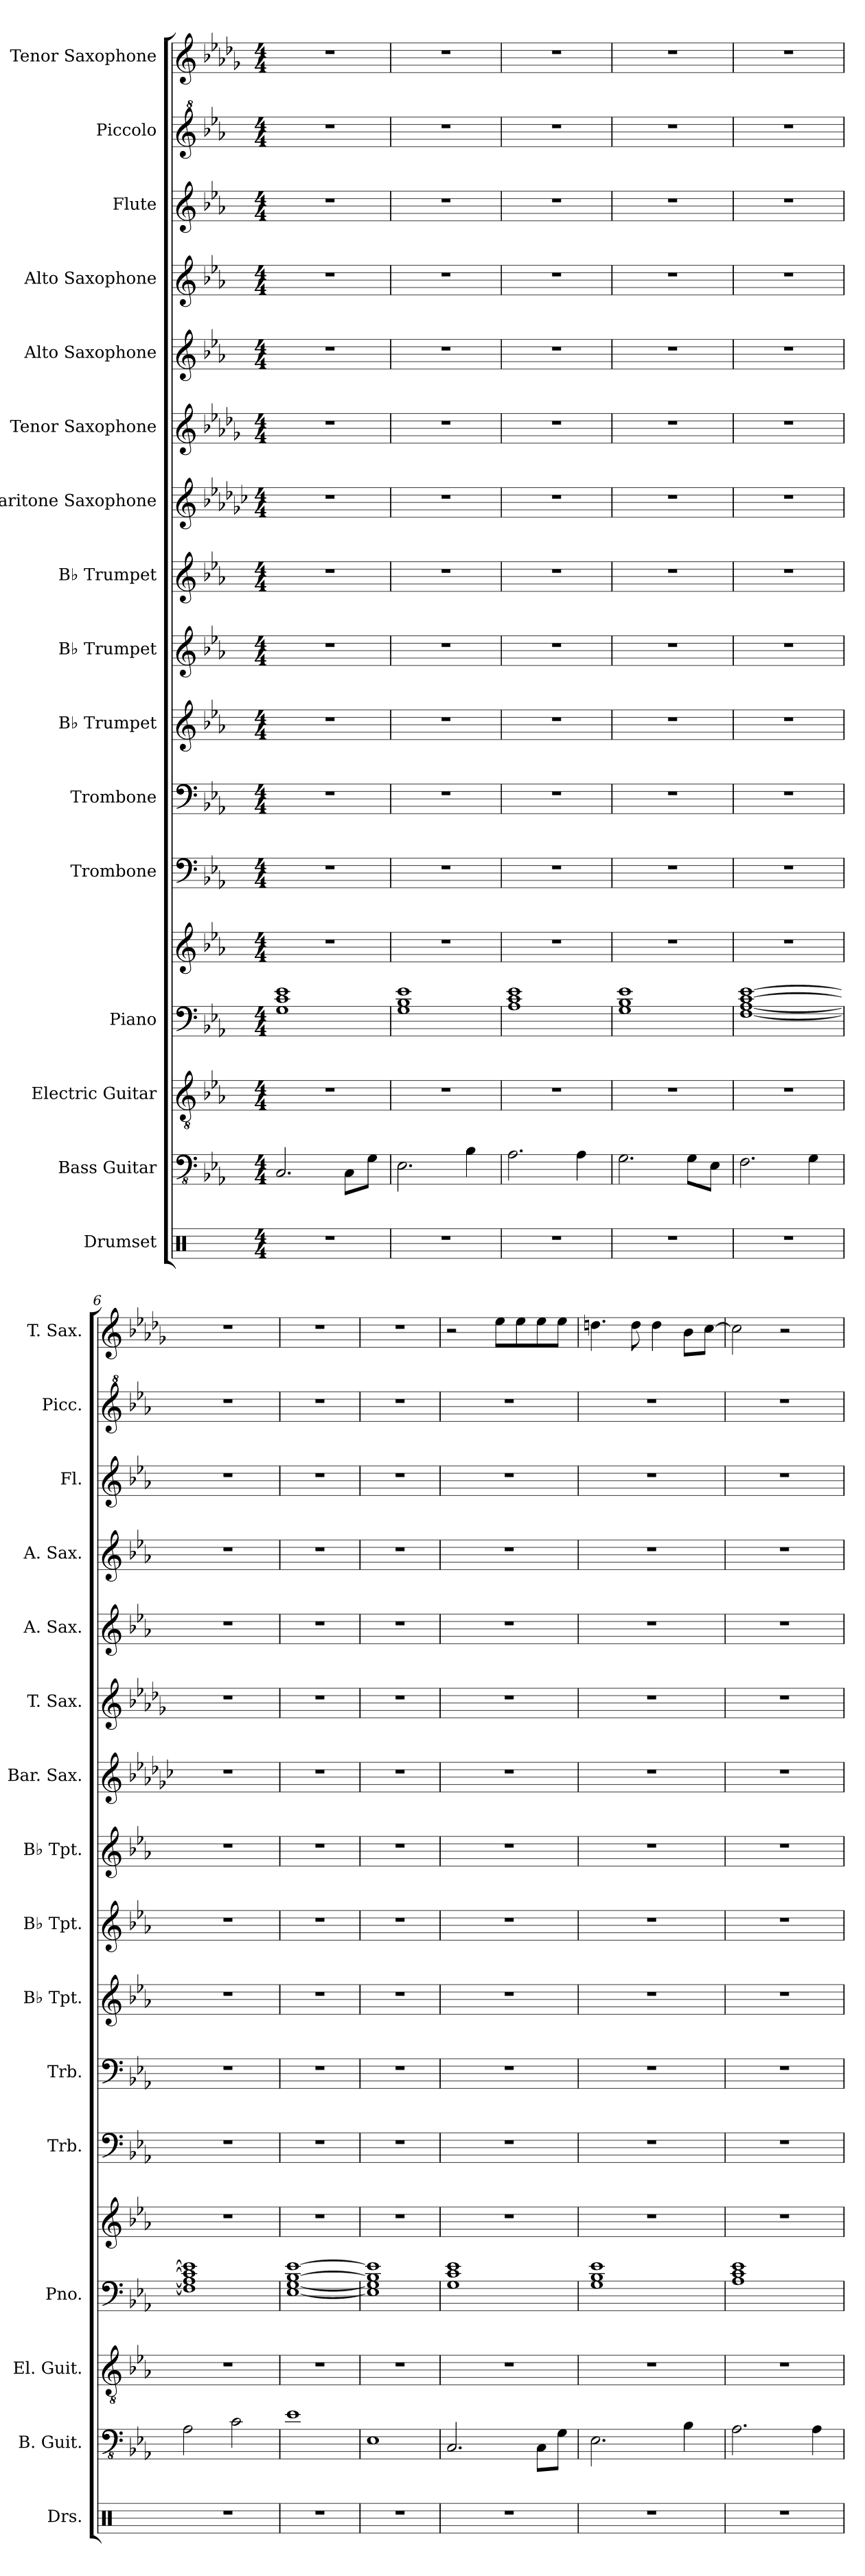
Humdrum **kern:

**kern	**kern	**kern	**kern	**kern	**kern	**kern	**kern	**kern	**kern	**kern	**kern	**kern	**kern	**kern	**kern	**kern
*part16	*part15	*part14	*part13	*part13	*part12	*part11	*part10	*part9	*part8	*part7	*part6	*part5	*part4	*part3	*part2	*part1
*staff17	*staff16	*staff15	*staff14	*staff13	*staff12	*staff11	*staff10	*staff9	*staff8	*staff7	*staff6	*staff5	*staff4	*staff3	*staff2	*staff1
*I"Drumset	*I"Bass Guitar	*I"Electric Guitar	*I"Piano	*	*I"Trombone	*I"Trombone	*I"B♭ Trumpet	*I"B♭ Trumpet	*I"B♭ Trumpet	*I"Baritone Saxophone	*I"Tenor Saxophone	*I"Alto Saxophone	*I"Alto Saxophone	*I"Flute	*I"Piccolo	*I"Tenor Saxophone
*I'Drs.	*I'B. Guit.	*I'El. Guit.	*I'Pno.	*	*I'Trb.	*I'Trb.	*I'B♭ Tpt.	*I'B♭ Tpt.	*I'B♭ Tpt.	*I'Bar. Sax.	*I'T. Sax.	*I'A. Sax.	*I'A. Sax.	*I'Fl.	*I'Picc.	*I'T. Sax.
*clefX	*clefFv4	*clefGv2	*clefF4	*clefG2	*clefF4	*clefF4	*clefG2	*clefG2	*clefG2	*clefG2	*clefG2	*clefG2	*clefG2	*clefG2	*clefG^2	*clefG2
*	*	*	*	*	*	*	*ITrd1c2	*ITrd1c2	*ITrd1c2	*ITrd12c21	*ITrd8c14	*ITrd5c9	*ITrd5c9	*	*ITrd-7c-12	*ITrd8c14
*k[]	*k[b-e-a-]	*k[b-e-a-]	*k[b-e-a-]	*k[b-e-a-]	*k[b-e-a-]	*k[b-e-a-]	*k[b-e-a-d-g-]	*k[b-e-a-d-g-]	*k[b-e-a-d-g-]	*k[b-e-a-d-g-c-]	*k[b-e-a-d-g-]	*k[b-e-a-d-g-c-]	*k[b-e-a-d-g-c-]	*k[b-e-a-]	*k[b-e-a-]	*k[b-e-a-d-g-]
*M4/4	*M4/4	*M4/4	*M4/4	*M4/4	*M4/4	*M4/4	*M4/4	*M4/4	*M4/4	*M4/4	*M4/4	*M4/4	*M4/4	*M4/4	*M4/4	*M4/4
*MM140	*MM140	*MM140	*MM140	*MM140	*MM140	*MM140	*MM140	*MM140	*MM140	*MM140	*MM140	*MM140	*MM140	*MM140	*MM140	*MM140
=1	=1	=1	=1	=1	=1	=1	=1	=1	=1	=1	=1	=1	=1	=1	=1	=1
1r	2.CC/	1r	1G 1c 1e-	1r	1r	1r	1r	1r	1r	1r	1r	1r	1r	1r	1r	1r
.	8CC\L	.	.	.	.	.	.	.	.	.	.	.	.	.	.	.
.	8GG\J	.	.	.	.	.	.	.	.	.	.	.	.	.	.	.
=2	=2	=2	=2	=2	=2	=2	=2	=2	=2	=2	=2	=2	=2	=2	=2	=2
1r	2.EE-\	1r	1G 1B- 1e-	1r	1r	1r	1r	1r	1r	1r	1r	1r	1r	1r	1r	1r
.	4BB-\	.	.	.	.	.	.	.	.	.	.	.	.	.	.	.
=3	=3	=3	=3	=3	=3	=3	=3	=3	=3	=3	=3	=3	=3	=3	=3	=3
1r	2.AA-\	1r	1A- 1c 1e-	1r	1r	1r	1r	1r	1r	1r	1r	1r	1r	1r	1r	1r
.	4AA-\	.	.	.	.	.	.	.	.	.	.	.	.	.	.	.
=4	=4	=4	=4	=4	=4	=4	=4	=4	=4	=4	=4	=4	=4	=4	=4	=4
1r	2.GG\	1r	1G 1B- 1e-	1r	1r	1r	1r	1r	1r	1r	1r	1r	1r	1r	1r	1r
.	8GG\L	.	.	.	.	.	.	.	.	.	.	.	.	.	.	.
.	8EE-\J	.	.	.	.	.	.	.	.	.	.	.	.	.	.	.
=5	=5	=5	=5	=5	=5	=5	=5	=5	=5	=5	=5	=5	=5	=5	=5	=5
1r	2.FF\	1r	[1F [1A- [1c [1e-	1r	1r	1r	1r	1r	1r	1r	1r	1r	1r	1r	1r	1r
.	4GG\	.	.	.	.	.	.	.	.	.	.	.	.	.	.	.
=6	=6	=6	=6	=6	=6	=6	=6	=6	=6	=6	=6	=6	=6	=6	=6	=6
1r	2AA-\	1r	1F] 1A-] 1c] 1e-]	1r	1r	1r	1r	1r	1r	1r	1r	1r	1r	1r	1r	1r
.	2C\	.	.	.	.	.	.	.	.	.	.	.	.	.	.	.
=7	=7	=7	=7	=7	=7	=7	=7	=7	=7	=7	=7	=7	=7	=7	=7	=7
1r	1E-	1r	[1E- [1G [1B- [1e-	1r	1r	1r	1r	1r	1r	1r	1r	1r	1r	1r	1r	1r
=8	=8	=8	=8	=8	=8	=8	=8	=8	=8	=8	=8	=8	=8	=8	=8	=8
1r	1EE-	1r	1E-] 1G] 1B-] 1e-]	1r	1r	1r	1r	1r	1r	1r	1r	1r	1r	1r	1r	1r
=9	=9	=9	=9	=9	=9	=9	=9	=9	=9	=9	=9	=9	=9	=9	=9	=9
1r	2.CC/	1r	1G 1c 1e-	1r	1r	1r	1r	1r	1r	1r	1r	1r	1r	1r	1r	2r
.	.	.	.	.	.	.	.	.	.	.	.	.	.	.	.	8e-\L
.	.	.	.	.	.	.	.	.	.	.	.	.	.	.	.	8e-\
.	8CC\L	.	.	.	.	.	.	.	.	.	.	.	.	.	.	8e-\
.	8GG\J	.	.	.	.	.	.	.	.	.	.	.	.	.	.	8e-\J
=10	=10	=10	=10	=10	=10	=10	=10	=10	=10	=10	=10	=10	=10	=10	=10	=10
1r	2.EE-\	1r	1G 1B- 1e-	1r	1r	1r	1r	1r	1r	1r	1r	1r	1r	1r	1r	4.dn\
.	.	.	.	.	.	.	.	.	.	.	.	.	.	.	.	8d\
.	.	.	.	.	.	.	.	.	.	.	.	.	.	.	.	4d\
.	4BB-\	.	.	.	.	.	.	.	.	.	.	.	.	.	.	8B-\L
.	.	.	.	.	.	.	.	.	.	.	.	.	.	.	.	[8c\J
=11	=11	=11	=11	=11	=11	=11	=11	=11	=11	=11	=11	=11	=11	=11	=11	=11
1r	2.AA-\	1r	1A- 1c 1e-	1r	1r	1r	1r	1r	1r	1r	1r	1r	1r	1r	1r	2c\]
.	.	.	.	.	.	.	.	.	.	.	.	.	.	.	.	2r
.	4AA-\	.	.	.	.	.	.	.	.	.	.	.	.	.	.	.
=	=	=	=	=	=	=	=	=	=	=	=	=	=	=	=	=
*-	*-	*-	*-	*-	*-	*-	*-	*-	*-	*-	*-	*-	*-	*-	*-	*-
